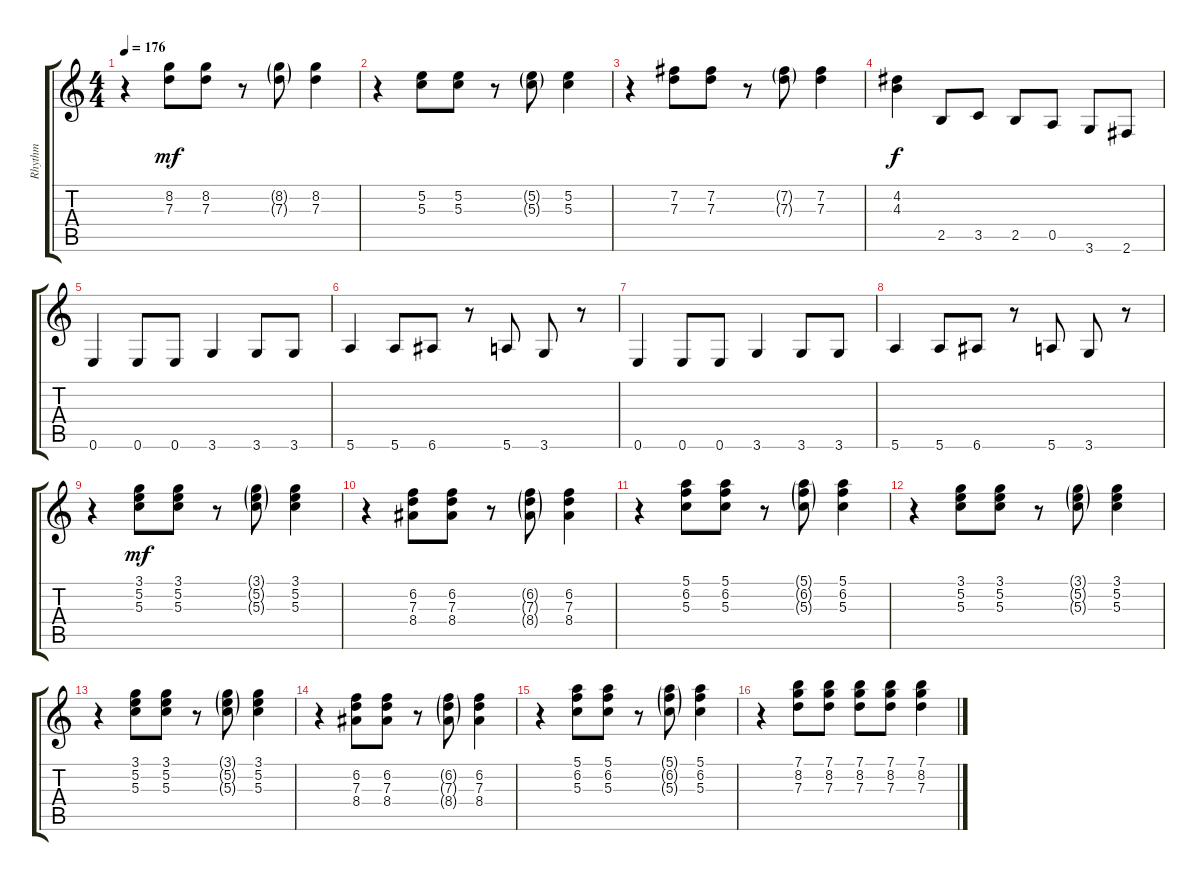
\track ("Rhythm" "Rhythm") {instrument electricguitarclean}
\staff {score tabs}
\tuning (E4 B3 G3 D3 A2 E2) {hide}
\ts (4 4)
\tempo 176
\clef g2
\ks c
r.4{dy f} (8.2 7.3).8{dy mf} (8.2 7.3).8 r.8 (8.2{g} 7.3{g}).8 (8.2 7.3).4 |
r.4 (5.2 5.3).8 (5.2 5.3).8 r.8 (5.2{g} 5.3{g}).8 (5.2 5.3).4 |
r.4 (7.2 7.3).8 (7.2 7.3).8 r.8 (7.2{g} 7.3{g}).8 (7.2 7.3).4 |
(4.2 4.3).4{dy f} 2.5.8 3.5.8 2.5.8 0.5.8 3.6.8 2.6.8 |
0.6.4 0.6.8 0.6.8 3.6.4 3.6.8 3.6.8 |
5.6.4 5.6.8 6.6.8 r.8 5.6.8 3.6.8 r.8 |
0.6.4 0.6.8 0.6.8 3.6.4 3.6.8 3.6.8 |
5.6.4 5.6.8 6.6.8 r.8 5.6.8 3.6.8 r.8 |
r.4 (3.1 5.2 5.3).8{dy mf} (3.1 5.2 5.3).8 r.8 (3.1{g} 5.2{g} 5.3{g}).8 (3.1 5.2 5.3).4 |
r.4 (6.2 7.3 8.4).8 (6.2 7.3 8.4).8 r.8 (6.2{g} 7.3{g} 8.4{g}).8 (6.2 7.3 8.4).4 |
r.4 (5.1 6.2 5.3).8 (5.1 6.2 5.3).8 r.8 (5.1{g} 6.2{g} 5.3{g}).8 (5.1 6.2 5.3).4 |
r.4 (3.1 5.2 5.3).8 (3.1 5.2 5.3).8 r.8 (3.1{g} 5.2{g} 5.3{g}).8 (3.1 5.2 5.3).4 |
r.4 (3.1 5.2 5.3).8 (3.1 5.2 5.3).8 r.8 (3.1{g} 5.2{g} 5.3{g}).8 (3.1 5.2 5.3).4 |
r.4 (6.2 7.3 8.4).8 (6.2 7.3 8.4).8 r.8 (6.2{g} 7.3{g} 8.4{g}).8 (6.2 7.3 8.4).4 |
r.4 (5.1 6.2 5.3).8 (5.1 6.2 5.3).8 r.8 (5.1{g} 6.2{g} 5.3{g}).8 (5.1 6.2 5.3).4 |
r.4 (7.1 8.2 7.3).8 (7.1 8.2 7.3).8 (7.1 8.2 7.3).8 (7.1 8.2 7.3).8 (7.1 8.2 7.3).4
